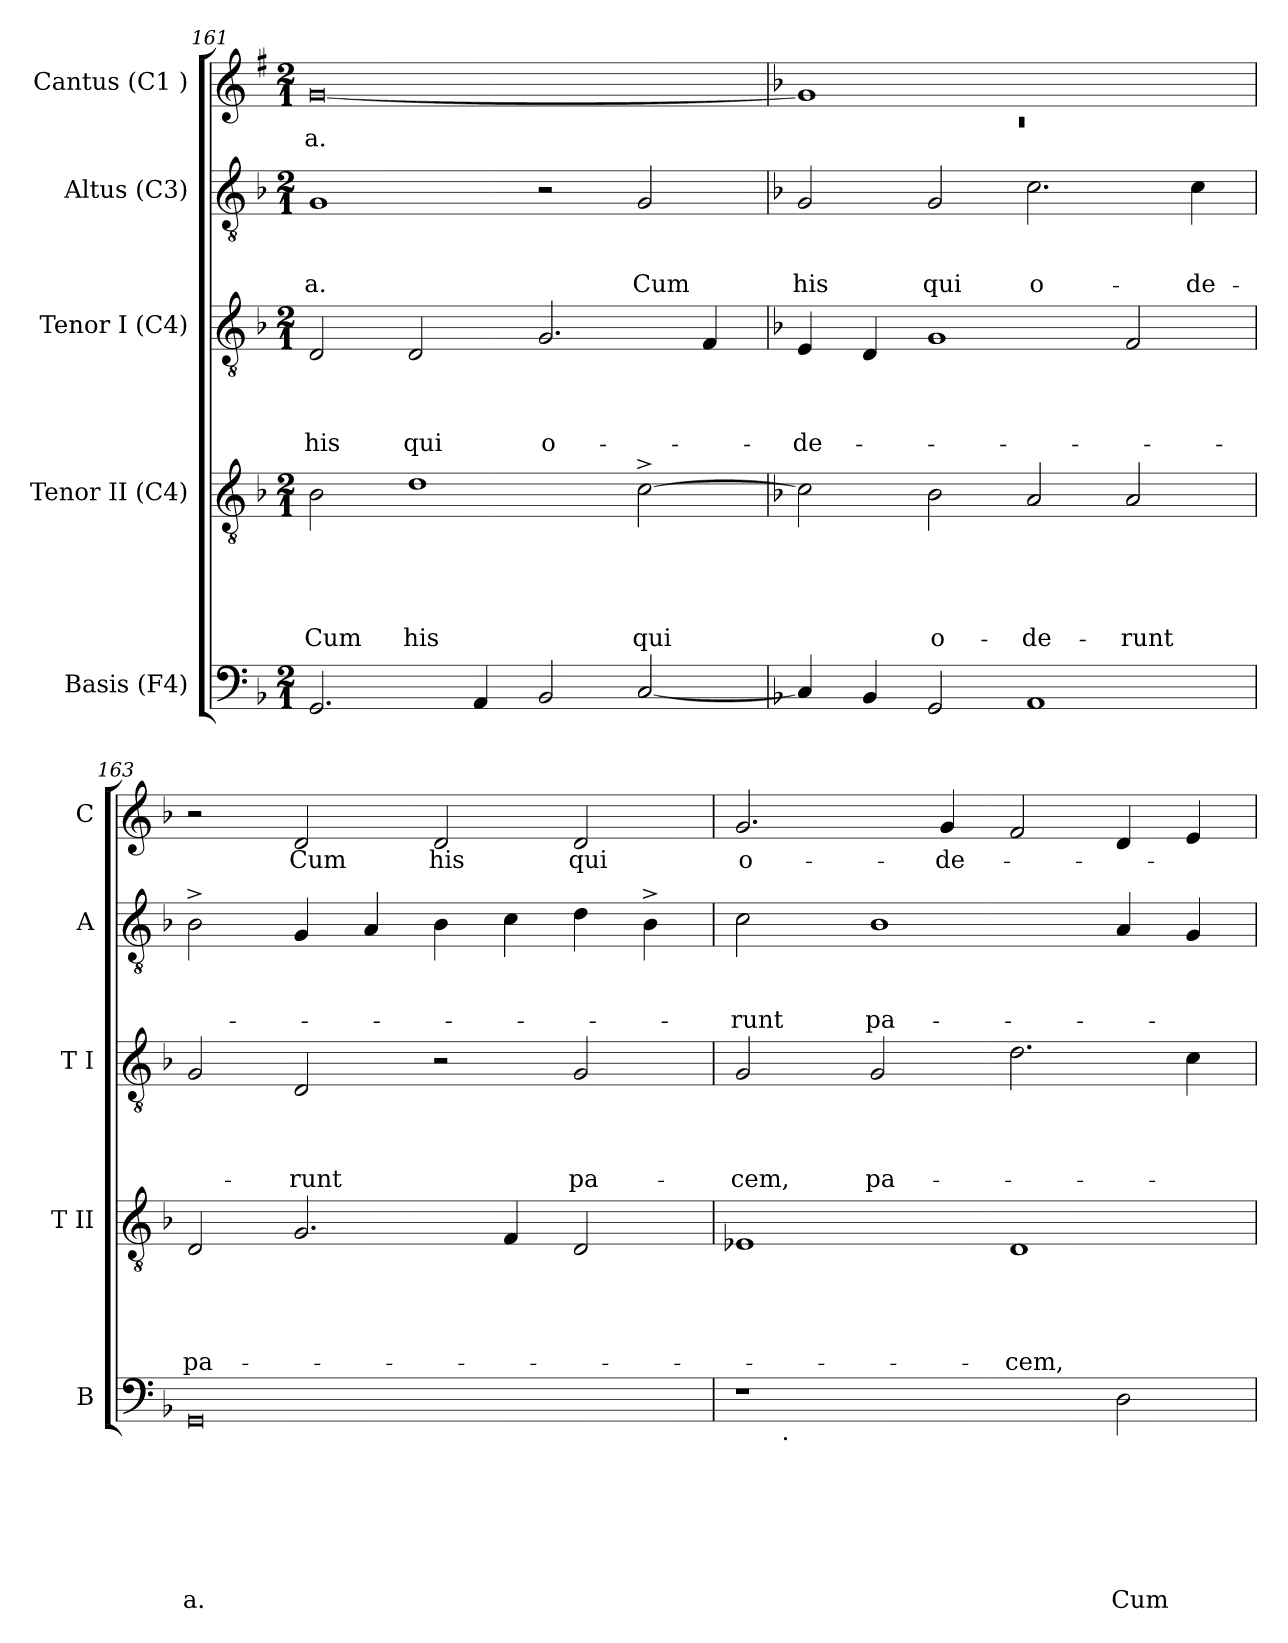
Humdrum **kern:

**kern	**text	**text	**text	**text	**text	**text	**text	**kern	**text	**text	**text	**text	**text	**kern	**text	**text	**text	**text	**kern	**text	**text	**text	**kern	**text
*part5	*part5	*part5	*part5	*part5	*part5	*part5	*part5	*part4	*part4	*part4	*part4	*part4	*part4	*part3	*part3	*part3	*part3	*part3	*part2	*part2	*part2	*part2	*part1	*part1
*staff5	*staff5	*staff5	*staff5	*staff5	*staff5	*staff5	*staff5	*staff4	*staff4	*staff4	*staff4	*staff4	*staff4	*staff3	*staff3	*staff3	*staff3	*staff3	*staff2	*staff2	*staff2	*staff2	*staff1	*staff1
*I"Basis (F4)	*	*	*	*	*	*	*	*I"Tenor II (C4)	*	*	*	*	*	*I"Tenor I (C4)	*	*	*	*	*I"Altus (C3)	*	*	*	*I"Cantus (C1 )	*
*I'B	*	*	*	*	*	*	*	*I'T II	*	*	*	*	*	*I'T I	*	*	*	*	*I'A	*	*	*	*I'C	*
*clefF4	*	*	*	*	*	*	*	*clefGv2	*	*	*	*	*	*clefGv2	*	*	*	*	*clefGv2	*	*	*	*clefG2	*
*k[b-]	*	*	*	*	*	*	*	*k[b-]	*	*	*	*	*	*k[b-]	*	*	*	*	*k[b-]	*	*	*	*k[f#]	*
*F:	*	*	*	*	*	*	*	*F:	*	*	*	*	*	*F:	*	*	*	*	*F:	*	*	*	*G:	*
*M2/1	*	*	*	*	*	*	*	*M2/1	*	*	*	*	*	*M2/1	*	*	*	*	*M2/1	*	*	*	*M2/1	*
=161	=161	=161	=161	=161	=161	=161	=161	=161	=161	=161	=161	=161	=161	=161	=161	=161	=161	=161	=161	=161	=161	=161	=161	=161
!	!	!	!	!	!	!	!	!	!	!	!	!	!LO:LY:b	!	!	!	!	!LO:LY:b	!	!	!	!LO:LY:b	!	!LO:LY:b:rj
2.GG/	.	.	.	.	.	.	.	2B-\	.	.	.	.	Cum	2D/	.	.	.	his	1G	.	.	-a.	[<0g	-a.
!	!	!	!	!	!	!	!	!	!	!	!	!	!LO:LY:b	!	!	!	!	!LO:LY:b	!	!	!	!	!	!
.	.	.	.	.	.	.	.	1d	.	.	.	.	his	2D/	.	.	.	qui	.	.	.	.	.	.
4AA/	.	.	.	.	.	.	.	.	.	.	.	.	.	.	.	.	.	.	.	.	.	.	.	.
!	!	!	!	!	!	!	!	!	!	!	!	!	!	!	!	!	!	!LO:LY:b	!	!	!	!	!	!
2BB-/	.	.	.	.	.	.	.	.	.	.	.	.	.	2.G/	.	.	.	o-	2r	.	.	.	.	.
!	!	!	!	!	!	!	!	!	!	!	!	!	!LO:LY:b	!	!	!	!	!	!	!	!	!LO:LY:b	!	!
[<2C/	.	.	.	.	.	.	.	[<2c^>\	.	.	.	.	qui	.	.	.	.	.	2G/	.	.	Cum	.	.
.	.	.	.	.	.	.	.	.	.	.	.	.	.	4F/	.	.	.	.	.	.	.	.	.	.
!!LO:LB:g=z
=162	=162	=162	=162	=162	=162	=162	=162	=162	=162	=162	=162	=162	=162	=162	=162	=162	=162	=162	=162	=162	=162	=162	=162	=162
*	*	*	*	*	*	*	*	*	*	*	*	*	*	*	*	*	*	*	*	*	*	*	*k[b-]	*
*	*	*	*	*	*	*	*	*	*	*	*	*	*	*	*	*	*	*	*	*	*	*	*F:	*
*	*	*	*	*	*	*	*	*	*	*	*	*	*	*	*	*	*	*	*	*	*	*	*^	*
!	!	!	!	!	!	!	!	!	!	!	!	!	!	!	!	!	!	!LO:LY:b	!	!	!	!LO:LY:b	!	!LO:N:vis=1	!
4C/]	.	.	.	.	.	.	.	2c\]	.	.	.	.	.	4E/	.	.	.	-de-	2G/	.	.	his	1g]	0rc	.
4BB-/	.	.	.	.	.	.	.	.	.	.	.	.	.	4D/	.	.	.	.	.	.	.	.	.	.	.
!	!	!	!	!	!	!	!	!	!	!	!	!	!LO:LY:b	!	!	!	!	!	!	!	!	!LO:LY:b	!	!	!
2GG/	.	.	.	.	.	.	.	2B-\	.	.	.	.	o-	1G	.	.	.	.	2G/	.	.	qui	.	.	.
!	!	!	!	!	!	!	!	!	!	!	!	!	!LO:LY:b	!	!	!	!	!	!	!	!	!LO:LY:b	!	!	!
1AA	.	.	.	.	.	.	.	2A/	.	.	.	.	-de-	.	.	.	.	.	2.c\	.	.	o-	1ryy	.	.
!	!	!	!	!	!	!	!	!	!	!	!	!	!LO:LY:b	!	!	!	!	!	!	!	!	!	!	!	!
.	.	.	.	.	.	.	.	2A/	.	.	.	.	-runt	2F/	.	.	.	.	.	.	.	.	.	.	.
!	!	!	!	!	!	!	!	!	!	!	!	!	!	!	!	!	!	!	!	!	!	!LO:LY:b	!	!	!
.	.	.	.	.	.	.	.	.	.	.	.	.	.	.	.	.	.	.	4c\	.	.	-de-	.	.	.
*	*	*	*	*	*	*	*	*	*	*	*	*	*	*	*	*	*	*	*	*	*	*	*v	*v	*
=163	=163	=163	=163	=163	=163	=163	=163	=163	=163	=163	=163	=163	=163	=163	=163	=163	=163	=163	=163	=163	=163	=163	=163	=163
!	!	!	!	!	!	!	!LO:LY:b:rj	!	!	!	!	!	!LO:LY:b	!	!	!	!	!	!	!	!	!	!	!
0GG	.	.	.	.	.	.	-a.	2D/	.	.	.	.	pa-	2G/	.	.	.	.	2B-^>\	.	.	.	2r	.
!	!	!	!	!	!	!	!	!	!	!	!	!	!	!	!	!	!	!LO:LY:b	!	!	!	!	!	!LO:LY:b
.	.	.	.	.	.	.	.	2.G/	.	.	.	.	.	2D/	.	.	.	-runt	4G/	.	.	.	2d/	Cum
.	.	.	.	.	.	.	.	.	.	.	.	.	.	.	.	.	.	.	4A/	.	.	.	.	.
!	!	!	!	!	!	!	!	!	!	!	!	!	!	!	!	!	!	!	!	!	!	!	!	!LO:LY:b
.	.	.	.	.	.	.	.	.	.	.	.	.	.	2r	.	.	.	.	4B-\	.	.	.	2d/	his
.	.	.	.	.	.	.	.	4F/	.	.	.	.	.	.	.	.	.	.	4c\	.	.	.	.	.
!	!	!	!	!	!	!	!	!	!	!	!	!	!	!	!	!	!	!LO:LY:b	!	!	!	!	!	!LO:LY:b
.	.	.	.	.	.	.	.	2D/	.	.	.	.	.	2G/	.	.	.	pa-	4d\	.	.	.	2d/	qui
.	.	.	.	.	.	.	.	.	.	.	.	.	.	.	.	.	.	.	4B-^>\	.	.	.	.	.
=164	=164	=164	=164	=164	=164	=164	=164	=164	=164	=164	=164	=164	=164	=164	=164	=164	=164	=164	=164	=164	=164	=164	=164	=164
!	!	!	!	!	!	!	!	!	!	!	!	!	!	!	!	!	!	!LO:LY:b	!	!	!	!LO:LY:b	!	!LO:LY:b
*^	*	*	*	*	*	*	*	*	*	*	*	*	*	*	*	*	*	*	*	*	*	*	*	*
1r	8ryy	.	.	.	.	.	.	.	1E-X	.	.	.	.	.	2G/	.	.	.	-cem,	2c\	.	.	-runt	2.g/	o-
!	!LO:TX:b:t=.	!	!	!	!	!	!	!	!	!	!	!	!	!	!	!	!	!	!	!	!	!	!	!	!
.	1...ryy	.	.	.	.	.	.	.	.	.	.	.	.	.	.	.	.	.	.	.	.	.	.	.	.
!	!	!	!	!	!	!	!	!	!	!	!	!	!	!	!	!	!	!	!LO:LY:b	!	!	!	!LO:LY:b	!	!
.	.	.	.	.	.	.	.	.	.	.	.	.	.	.	2G/	.	.	.	pa-	1B-	.	.	pa-	.	.
!	!	!	!	!	!	!	!	!	!	!	!	!	!	!	!	!	!	!	!	!	!	!	!	!	!LO:LY:b
.	.	.	.	.	.	.	.	.	.	.	.	.	.	.	.	.	.	.	.	.	.	.	.	4g/	-de-
!	!	!	!	!	!	!	!	!	!	!	!	!	!	!LO:LY:b	!	!	!	!	!	!	!	!	!	!	!
2ryy	.	.	.	.	.	.	.	.	1D	.	.	.	.	-cem,	2.d\	.	.	.	.	.	.	.	.	2f/	.
!	!	!	!	!	!	!	!	!LO:LY:b	!	!	!	!	!	!	!	!	!	!	!	!	!	!	!	!	!
2D\	.	.	.	.	.	.	.	Cum	.	.	.	.	.	.	.	.	.	.	.	4A/	.	.	.	4d/	.
.	.	.	.	.	.	.	.	.	.	.	.	.	.	.	4c\	.	.	.	.	4G/	.	.	.	4e/	.
*v	*v	*	*	*	*	*	*	*	*	*	*	*	*	*	*	*	*	*	*	*	*	*	*	*	*
=	=	=	=	=	=	=	=	=	=	=	=	=	=	=	=	=	=	=	=	=	=	=	=	=
*-	*-	*-	*-	*-	*-	*-	*-	*-	*-	*-	*-	*-	*-	*-	*-	*-	*-	*-	*-	*-	*-	*-	*-	*-
